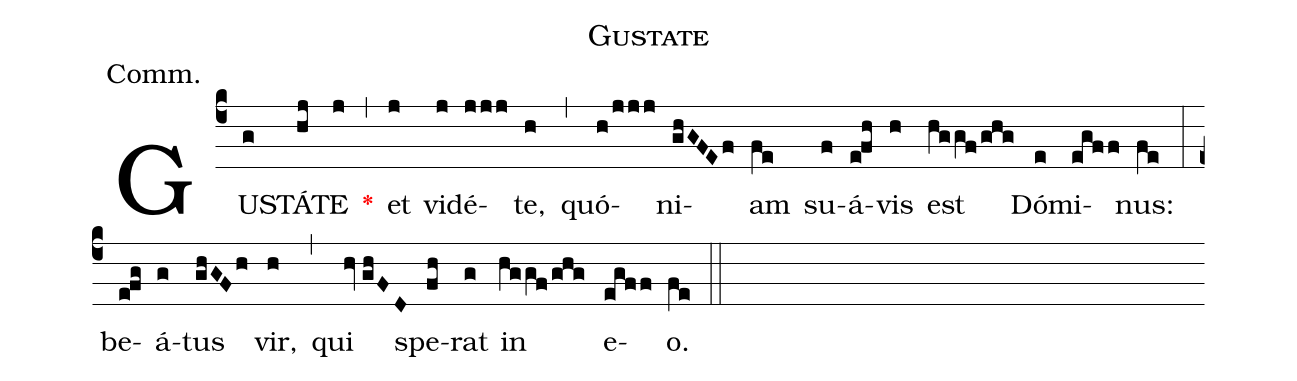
name:Gustate;
annotation:Comm.;
mode:III.;
office-part:Communion;
%%
(c4) GUS(g)TÁ(hj)TE(j) <v>\red{*}</v>(,) et(j) vi(j)dé(jjj)te,(h) (,) quó(h/jjj)ni(ghGFEf)am(fe) su(f)á(e!fh)vis(h) est(hggf/ghg) Dó(e)mi(egff)nus:(fe) (:) be(e!fg)á(g)tus(ghGFh) vir,(h) (,) qui(hv//ghFD) spe(fh)rat(g) in(hggf/ghg) e(egff)o.(fe) (::)
